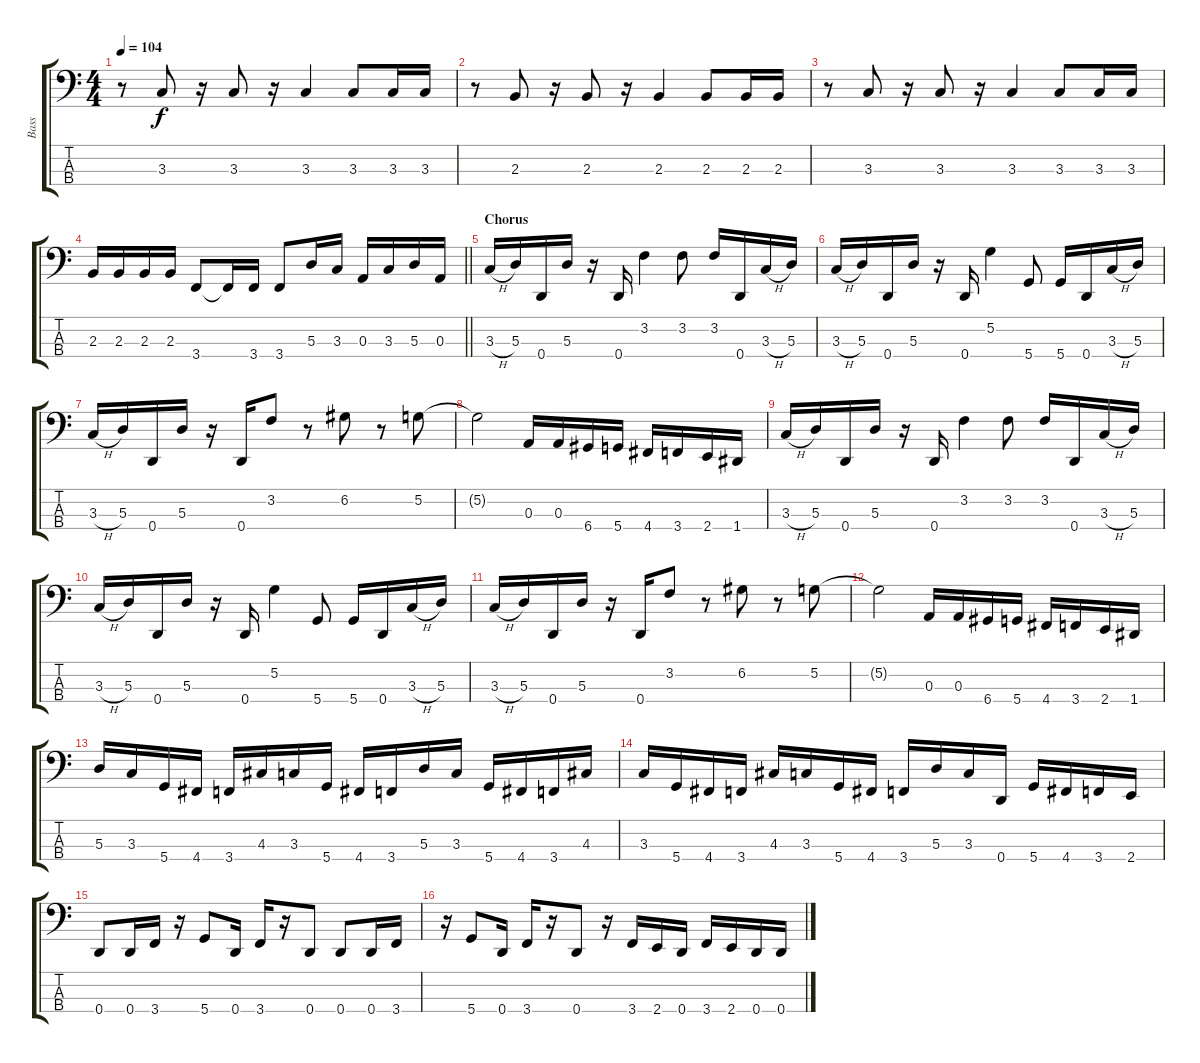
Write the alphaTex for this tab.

\track ("Bass" "Bass") {instrument electricbasspick}
\staff {score tabs}
\tuning (G2 D2 A1 D1) {hide}
\ts (4 4)
\tempo 104
\clef f4
\ks c
r.8{dy f} 3.3.8 r.16 3.3.8 r.16 3.3.4 3.3.8 3.3.16 3.3.16 |
r.8 2.3.8 r.16 2.3.8 r.16 2.3.4 2.3.8 2.3.16 2.3.16 |
r.8 3.3.8 r.16 3.3.8 r.16 3.3.4 3.3.8 3.3.16 3.3.16 |
\barLineRight lightlight
2.3.16 2.3.16 2.3.16 2.3.16 3.4.8 3.4{t}.16 3.4.16 3.4.8 5.3.16 3.3.16 0.3.16 3.3.16 5.3.16 0.3.16 |
\section ("" "Chorus")
3.3{h}.16 5.3.16 0.4.16 5.3.16 r.16 0.4.16 3.2.4 3.2.8 3.2.16 0.4.16 3.3{h}.16 5.3.16 |
3.3{h}.16 5.3.16 0.4.16 5.3.16 r.16 0.4.16 5.2.4 5.4.8 5.4.16 0.4.16 3.3{h}.16 5.3.16 |
3.3{h}.16 5.3.16 0.4.16 5.3.16 r.16 0.4.16 3.2.8 r.8 6.2.8 r.8 5.2.8 |
5.2{t}.2 0.3.16 0.3.16 6.4.16 5.4.16 4.4.16 3.4.16 2.4.16 1.4.16 |
3.3{h}.16 5.3.16 0.4.16 5.3.16 r.16 0.4.16 3.2.4 3.2.8 3.2.16 0.4.16 3.3{h}.16 5.3.16 |
3.3{h}.16 5.3.16 0.4.16 5.3.16 r.16 0.4.16 5.2.4 5.4.8 5.4.16 0.4.16 3.3{h}.16 5.3.16 |
3.3{h}.16 5.3.16 0.4.16 5.3.16 r.16 0.4.16 3.2.8 r.8 6.2.8 r.8 5.2.8 |
5.2{t}.2 0.3.16 0.3.16 6.4.16 5.4.16 4.4.16 3.4.16 2.4.16 1.4.16 |
5.3.16 3.3.16 5.4.16 4.4.16 3.4.16 4.3.16 3.3.16 5.4.16 4.4.16 3.4.16 5.3.16 3.3.16 5.4.16 4.4.16 3.4.16 4.3.16 |
3.3.16 5.4.16 4.4.16 3.4.16 4.3.16 3.3.16 5.4.16 4.4.16 3.4.16 5.3.16 3.3.16 0.4.16 5.4.16 4.4.16 3.4.16 2.4.16 |
0.4.8 0.4.16 3.4.16 r.16 5.4.8 0.4.16 3.4.16 r.16 0.4.8 0.4.8 0.4.16 3.4.16 |
r.16 5.4.8 0.4.16 3.4.16 r.16 0.4.8 r.16 3.4.16 2.4.16 0.4.16 3.4.16 2.4.16 0.4.16 0.4.16
